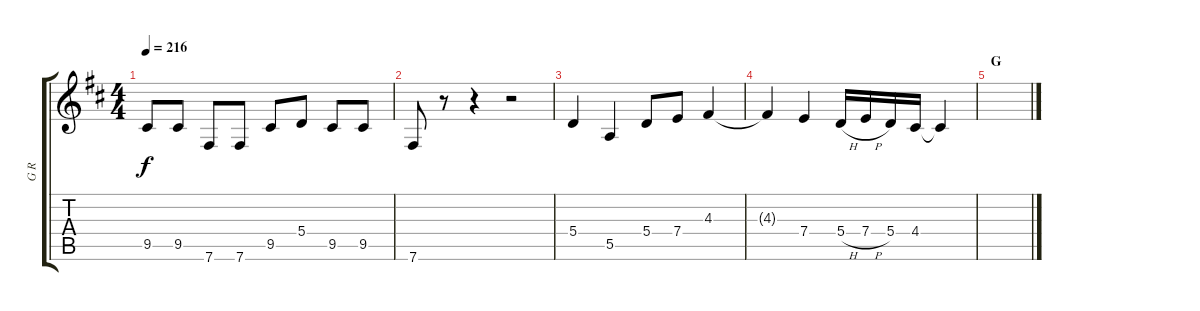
\track ("G R" "G R") {instrument distortionguitar}
\staff {score tabs}
\tuning (B3 Gb3 D3 A2 E2 B1) {hide}
\ts (4 4)
\section ("" "")
\tempo 216
\clef g2
\ks d
9.5.8{dy f} 9.5.8 7.6.8 7.6.8 9.5.8 5.4.8 9.5.8 9.5.8 |
7.6.8 r.8 r.4 r.2 |
5.4.4 5.5.4 5.4.8 7.4.8 4.3.4 |
4.3{t}.4 7.4.4 5.4{h}.16 7.4{h}.16 5.4.16 4.4.16 4.4{t}.4 |
\section ("" "G")
